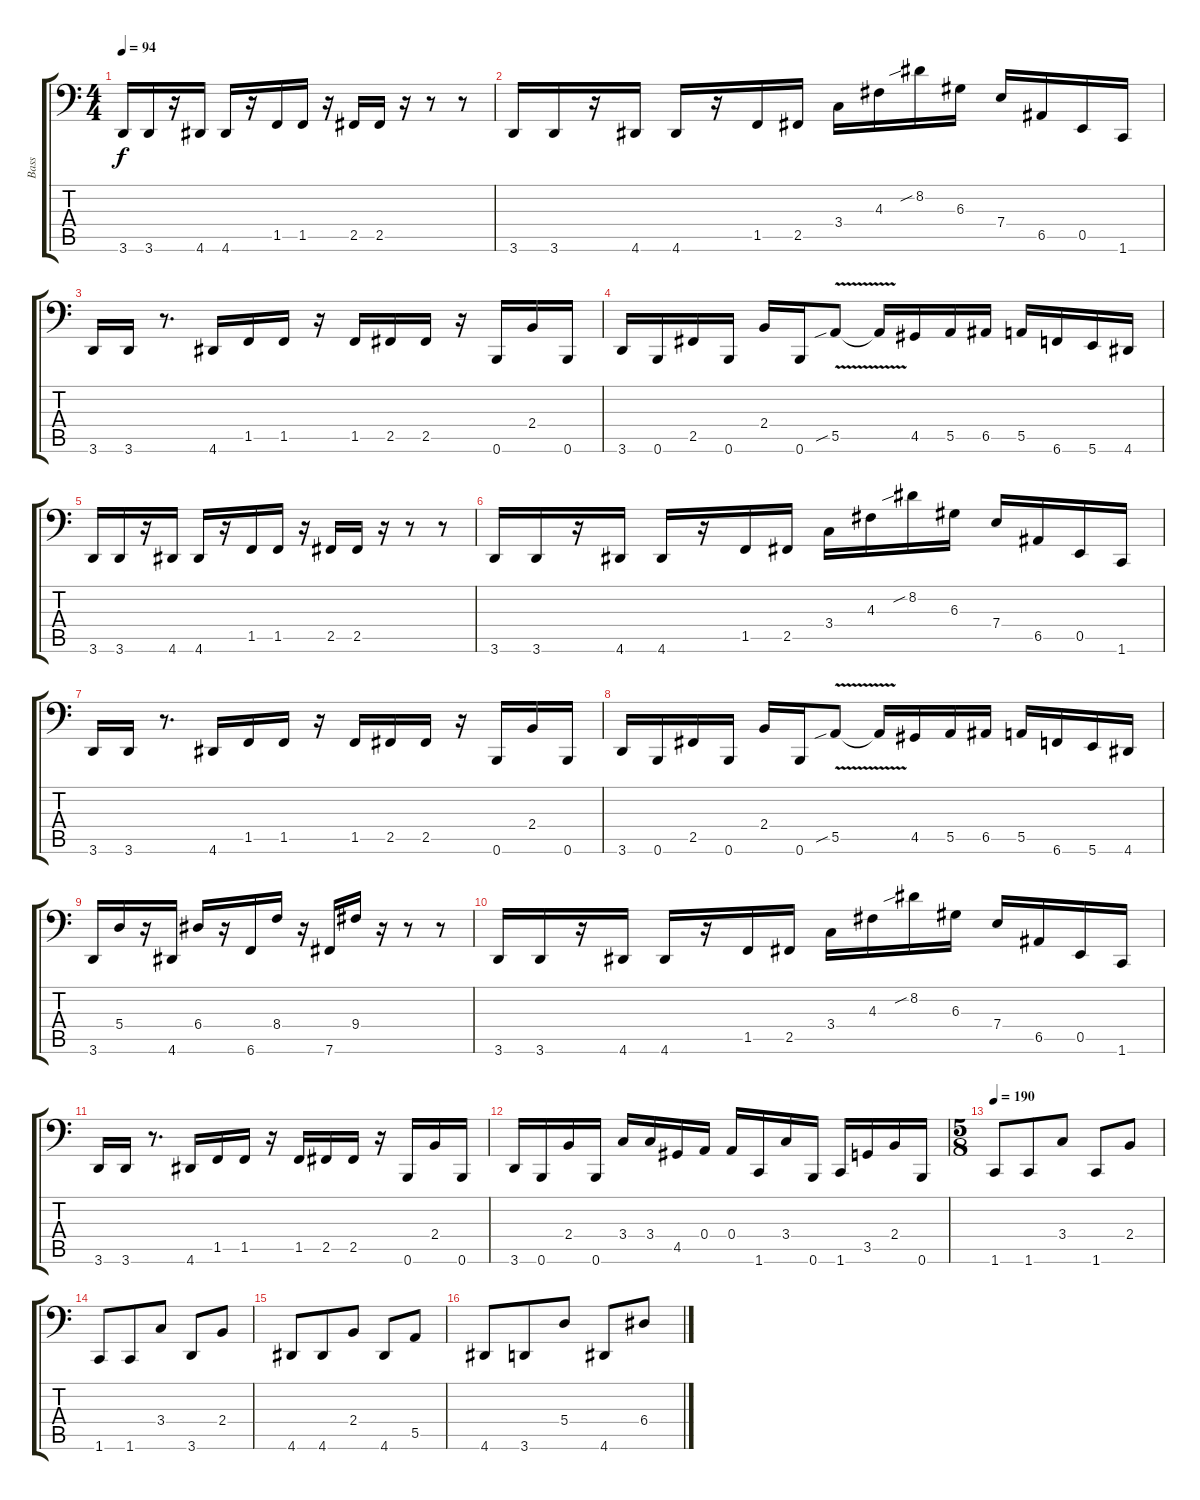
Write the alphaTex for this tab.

\track ("Bass" "Bass") {instrument electricbassfinger}
\staff {score tabs}
\tuning (C3 G2 D2 A1 E1 B0) {hide}
\ts (4 4)
\tempo 94
\clef f4
\ks c
3.6.16{dy f} 3.6.16 r.16 4.6.16 4.6.16 r.16 1.5.16 1.5.16 r.16 2.5.16 2.5.16 r.16 r.8 r.8 |
3.6.16 3.6.16 r.16 4.6.16 4.6.16 r.16 1.5.16 2.5.16 3.4.16 4.3.16 8.2{sib}.16 6.3.16 7.4.16 6.5.16 0.5.16 1.6.16 |
3.6.16 3.6.16 r.8{d} 4.6.16 1.5.16 1.5.16 r.16 1.5.16 2.5.16 2.5.16 r.16 0.6.16 2.4.16 0.6.16 |
3.6.16 0.6.16 2.5.16 0.6.16 2.4.16 0.6.16 5.5{v sib}.8 5.5{t}.16 4.5.16 5.5.16 6.5.16 5.5.16 6.6.16 5.6.16 4.6.16 |
3.6.16 3.6.16 r.16 4.6.16 4.6.16 r.16 1.5.16 1.5.16 r.16 2.5.16 2.5.16 r.16 r.8 r.8 |
3.6.16 3.6.16 r.16 4.6.16 4.6.16 r.16 1.5.16 2.5.16 3.4.16 4.3.16 8.2{sib}.16 6.3.16 7.4.16 6.5.16 0.5.16 1.6.16 |
3.6.16 3.6.16 r.8{d} 4.6.16 1.5.16 1.5.16 r.16 1.5.16 2.5.16 2.5.16 r.16 0.6.16 2.4.16 0.6.16 |
3.6.16 0.6.16 2.5.16 0.6.16 2.4.16 0.6.16 5.5{v sib}.8 5.5{t}.16 4.5.16 5.5.16 6.5.16 5.5.16 6.6.16 5.6.16 4.6.16 |
3.6.16 5.4.16 r.16 4.6.16 6.4.16 r.16 6.6.16 8.4.16 r.16 7.6.16 9.4.16 r.16 r.8 r.8 |
3.6.16 3.6.16 r.16 4.6.16 4.6.16 r.16 1.5.16 2.5.16 3.4.16 4.3.16 8.2{sib}.16 6.3.16 7.4.16 6.5.16 0.5.16 1.6.16 |
3.6.16 3.6.16 r.8{d} 4.6.16 1.5.16 1.5.16 r.16 1.5.16 2.5.16 2.5.16 r.16 0.6.16 2.4.16 0.6.16 |
3.6.16 0.6.16 2.4.16 0.6.16 3.4.16 3.4.16 4.5.16 0.4.16 0.4.16 1.6.16 3.4.16 0.6.16 1.6.16 3.5.16 2.4.16 0.6.16 |
\ts (5 8)
\tempo 190
1.6.8 1.6.8 3.4.8 1.6.8 2.4.8 |
1.6.8 1.6.8 3.4.8 3.6.8 2.4.8 |
4.6.8 4.6.8 2.4.8 4.6.8 5.5.8 |
4.6.8 3.6.8 5.4.8 4.6.8 6.4.8
